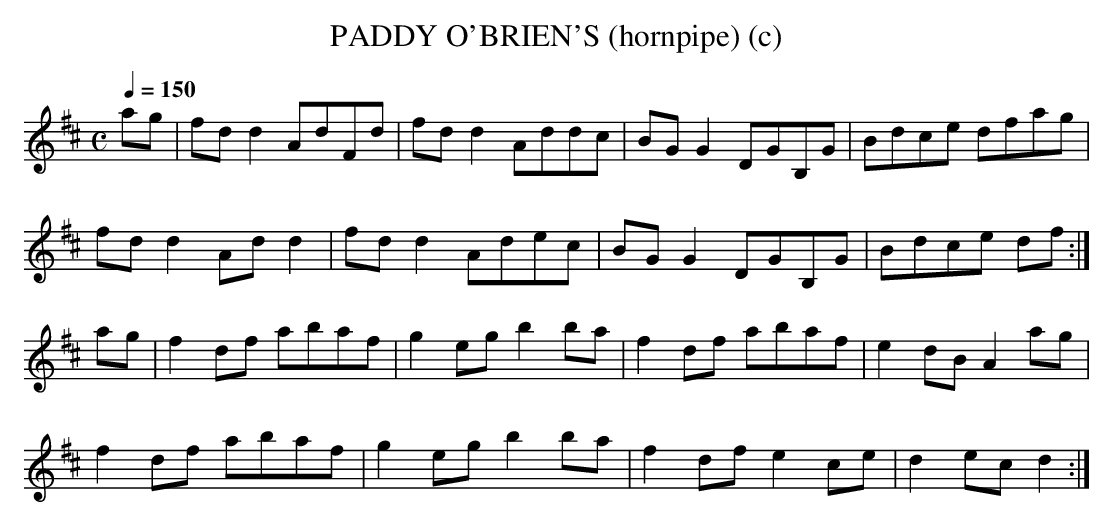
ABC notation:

X:1
T:PADDY O'BRIEN'S (hornpipe) (c)
L:1/8
Q:1/4=150
M:C
K:D
ag|fdd2 AdFd|fdd2 Addc|BGG2 DGB,G|Bdce dfag|
fdd2 Add2|fdd2 Adec|BGG2 DGB,G|Bdce df :|
ag|f2df abaf|g2eg b2ba|f2df abaf|e2dB A2ag|
f2df abaf|g2eg b2ba|f2df e2ce|d2ec d2:|
